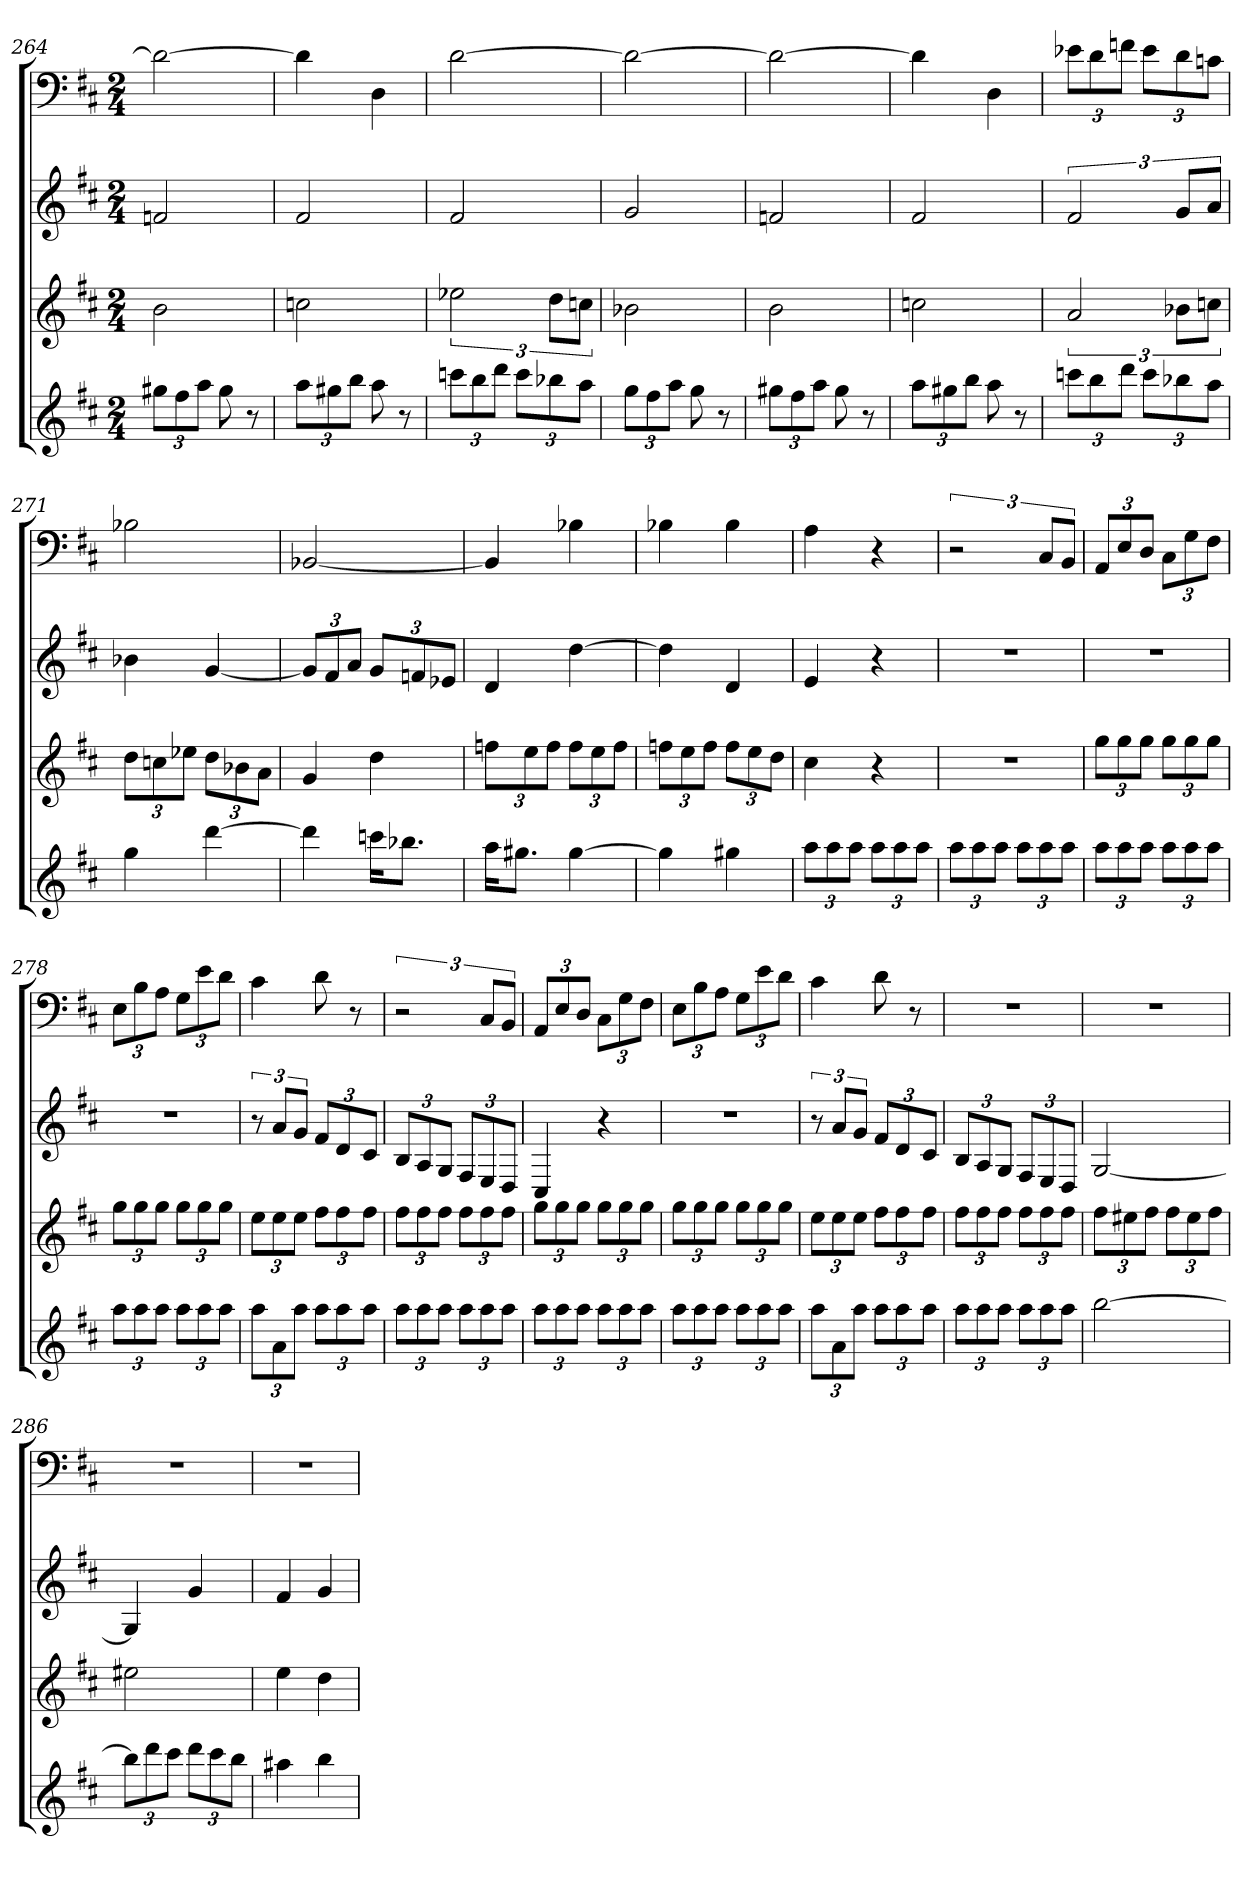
**kern	**kern	**kern	**kern
*part4	*part3	*part2	*part1
*staff4	*staff3	*staff2	*staff1
*k[f#c#]	*k[f#c#]	*k[f#c#]	*k[f#c#]
*D:	*D:	*D:	*D:
*M2/4	*M2/4	*M2/4	*M2/4
=264	=264	=264	=264
12gg#XL	2b	2fn	2d_
12ff#	.	.	.
12aaJ	.	.	.
8gg#	.	.	.
8r	.	.	.
=265	=265	=265	=265
12aaL	2ccn	2f#	4d]
12gg#X	.	.	.
12bbJ	.	.	.
8aa	.	.	4D
8r	.	.	.
=266	=266	=266	=266
12cccnL	3ee-X	2f#	[2d
12bb	.	.	.
12dddJ	.	.	.
12cccL	.	.	.
12bb-X	12ddL	.	.
12aaJ	12ccnJ	.	.
=267	=267	=267	=267
12ggL	2b-X	2g	2d_
12ff#	.	.	.
12aaJ	.	.	.
8gg	.	.	.
8r	.	.	.
=268	=268	=268	=268
12gg#XL	2b	2fn	2d_
12ff#	.	.	.
12aaJ	.	.	.
8gg#	.	.	.
8r	.	.	.
=269	=269	=269	=269
12aaL	2ccn	2f#	4d]
12gg#X	.	.	.
12bbJ	.	.	.
8aa	.	.	4D
8r	.	.	.
=270	=270	=270	=270
12cccnL	3a	3f#	12e-XL
12bb	.	.	12d
12dddJ	.	.	12fnJ
12cccL	.	.	12e-L
12bb-X	12b-XL	12gL	12d
12aaJ	12ccnJ	12aJ	12cnJ
=271	=271	=271	=271
4gg	12ddL	4b-X	2B-X
.	12ccn	.	.
.	12ee-XJ	.	.
[4ddd	12ddL	[4g	.
.	12b-X	.	.
.	12aJ	.	.
=272	=272	=272	=272
4ddd]	4g	12gL]	[2BB-X
.	.	12f#	.
.	.	12aJ	.
16cccnKL	4dd	12gL	.
8.bb-XJ	.	.	.
.	.	12fn	.
.	.	12e-XJ	.
=273	=273	=273	=273
16aaKL	12ffnL	4d	4BB-]
8.gg#XJ	.	.	.
.	12ee	.	.
.	12ffJ	.	.
[4gg#	12ffL	[4dd	4B-X
.	12ee	.	.
.	12ffJ	.	.
=274	=274	=274	=274
4gg#]	12ffnL	4dd]	4B-X
.	12ee	.	.
.	12ffJ	.	.
4gg#X	12ffL	4d	4B-
.	12ee	.	.
.	12ddJ	.	.
=275	=275	=275	=275
12aaL	4cc#	4e	4A
12aa	.	.	.
12aaJ	.	.	.
12aaL	4r	4r	4r
12aa	.	.	.
12aaJ	.	.	.
=276	=276	=276	=276
12aaL	2r	2r	3r
12aa	.	.	.
12aaJ	.	.	.
12aaL	.	.	.
12aa	.	.	12C#L
12aaJ	.	.	12BBJ
=277	=277	=277	=277
12aaL	12ggL	2r	12AAL
12aa	12gg	.	12E
12aaJ	12ggJ	.	12DJ
12aaL	12ggL	.	12C#L
12aa	12gg	.	12G
12aaJ	12ggJ	.	12F#J
=278	=278	=278	=278
12aaL	12ggL	2r	12EL
12aa	12gg	.	12B
12aaJ	12ggJ	.	12AJ
12aaL	12ggL	.	12GL
12aa	12gg	.	12e
12aaJ	12ggJ	.	12dJ
=279	=279	=279	=279
12aaL	12eeL	12r	4c#
12a	12ee	12aL	.
12aaJ	12eeJ	12gJ	.
12aaL	12ff#L	12f#L	8d
12aa	12ff#	12d	.
.	.	.	8r
12aaJ	12ff#J	12c#J	.
=280	=280	=280	=280
12aaL	12ff#L	12BL	3r
12aa	12ff#	12A	.
12aaJ	12ff#J	12GJ	.
12aaL	12ff#L	12F#L	.
12aa	12ff#	12E	12C#L
12aaJ	12ff#J	12DJ	12BBJ
=281	=281	=281	=281
12aaL	12ggL	4C#	12AAL
12aa	12gg	.	12E
12aaJ	12ggJ	.	12DJ
12aaL	12ggL	4r	12C#L
12aa	12gg	.	12G
12aaJ	12ggJ	.	12F#J
=282	=282	=282	=282
12aaL	12ggL	2r	12EL
12aa	12gg	.	12B
12aaJ	12ggJ	.	12AJ
12aaL	12ggL	.	12GL
12aa	12gg	.	12e
12aaJ	12ggJ	.	12dJ
=283	=283	=283	=283
12aaL	12eeL	12r	4c#
12a	12ee	12aL	.
12aaJ	12eeJ	12gJ	.
12aaL	12ff#L	12f#L	8d
12aa	12ff#	12d	.
.	.	.	8r
12aaJ	12ff#J	12c#J	.
=284	=284	=284	=284
12aaL	12ff#L	12BL	2r
12aa	12ff#	12A	.
12aaJ	12ff#J	12GJ	.
12aaL	12ff#L	12F#L	.
12aa	12ff#	12E	.
12aaJ	12ff#J	12DJ	.
=285	=285	=285	=285
[2bb	12ff#L	[2G	2r
.	12ee#X	.	.
.	12ff#J	.	.
.	12ff#L	.	.
.	12ee#	.	.
.	12ff#J	.	.
=286	=286	=286	=286
12bbL]	2ee#X	4G]	2r
12ddd	.	.	.
12ccc#J	.	.	.
12dddL	.	4g	.
12ccc#	.	.	.
12bbJ	.	.	.
=287	=287	=287	=287
4aa#X	4ee	4f#	2r
4bb	4dd	4g	.
=	=	=	=
*-	*-	*-	*-
